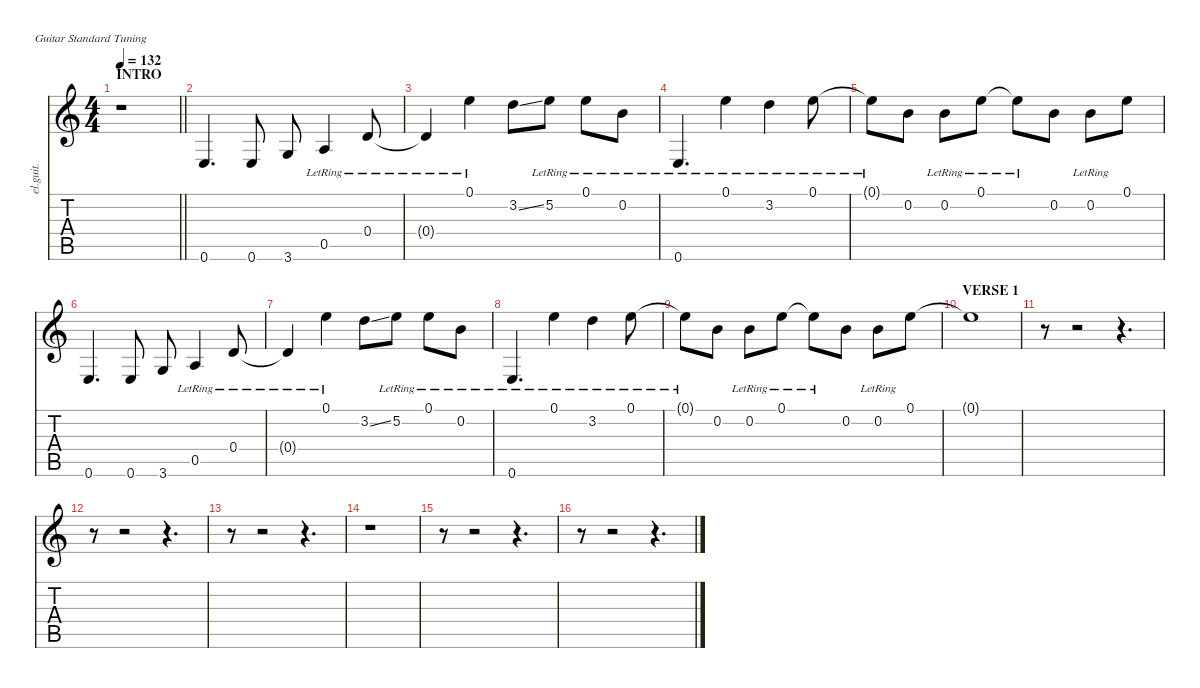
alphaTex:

\defaultSystemsLayout 4
\hideDynamics
\bracketExtendMode nobrackets
\otherSystemsTrackNameOrientation horizontal
\track ("Gtr.2 (Doubled)" "el.guit.") {instrument electricguitarclean}
\staff {score tabs}
\tuning (E4 B3 G3 D3 A2 E2)
\ts (4 4)
\section ("" "INTRO")
\tempo 132
\clef g2
\barLineRight lightlight
\ks c
r.1{dy fff instrument electricguitarclean beam Down} |
0.6.4{d beam Up} 0.6.8{dy f beam Up} 3.6.8{dy ff beam Up} 0.5{lr}.4{dy f beam Up} 0.4{lr}.8{beam Up} |
0.4{lr t}.4{beam Up} 0.1{lr}.4{dy fff beam Down} 3.2{ss}.8{dy ff beam Down} 5.2{lr}.8{dy f beam Down} 0.1{lr}.8{dy mf beam Down} 0.2{lr}.8{dy f beam Down} |
0.6{lr}.4{d dy mf beam Up} 0.1{lr}.4{beam Down} 3.2{lr}.4{dy f beam Down} 0.1{lr}.8{beam Down} |
0.1{lr t}.8{beam Down} 0.2.8{beam Down} 0.2{lr}.8{dy mf beam Down} 0.1{lr}.8{dy ff beam Down} 0.1{lr t}.8{dy f beam Down} 0.2.8{dy mp beam Down} 0.2{lr}.8{dy f beam Down} 0.1.8{dy mf beam Down} |
0.6.4{d dy fff beam Up} 0.6.8{dy f beam Up} 3.6.8{dy ff beam Up} 0.5{lr}.4{dy f beam Up} 0.4{lr}.8{beam Up} |
0.4{lr t}.4{beam Up} 0.1{lr}.4{dy fff beam Down} 3.2{ss}.8{dy ff beam Down} 5.2{lr}.8{dy f beam Down} 0.1{lr}.8{dy mf beam Down} 0.2{lr}.8{dy f beam Down} |
0.6{lr}.4{d dy mf beam Up} 0.1{lr}.4{beam Down} 3.2{lr}.4{dy f beam Down} 0.1{lr}.8{beam Down} |
0.1{lr t}.8{beam Down} 0.2.8{beam Down} 0.2{lr}.8{dy mf beam Down} 0.1{lr}.8{dy ff beam Down} 0.1{lr t}.8{dy f beam Down} 0.2.8{dy mp beam Down} 0.2{lr}.8{dy f beam Down} 0.1.8{dy mf beam Down} |
\section ("" "VERSE 1")
0.1{t}.1{dy f beam Down} |
r.8{beam Down} r.2{beam Down} r.4{d beam Down} |
r.8{beam Down} r.2{beam Down} r.4{d beam Down} |
r.8{beam Down} r.2{beam Down} r.4{d beam Down} |
r.1{beam Down} |
r.8{beam Down} r.2{beam Down} r.4{d beam Down} |
r.8{beam Down} r.2{beam Down} r.4{d beam Down}
